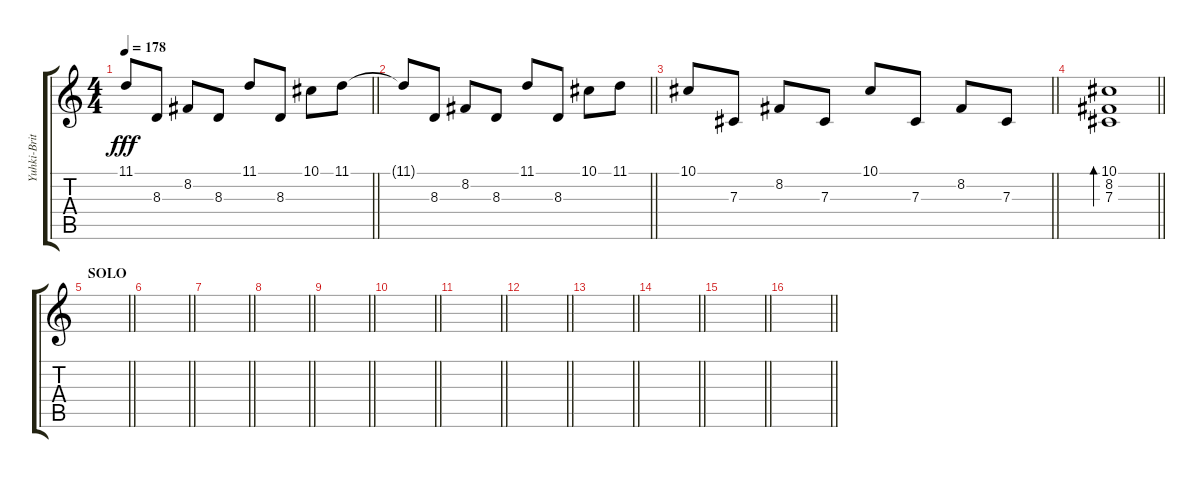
\track ("Yuhki-Brite" "Yuhki-Brit") {instrument electricgrandpiano}
\staff {score tabs}
\tuning (Eb4 Bb3 Gb3 Db3 Ab2 Eb2) {hide}
\ts (4 4)
\tempo 178
\clef g2
\barLineRight lightlight
\ks c
11.1.8{dy fff} 8.3.8 8.2.8 8.3.8 11.1.8 8.3.8 10.1.8 11.1.8 |
\barLineRight lightlight
11.1{t}.8 8.3.8 8.2.8 8.3.8 11.1.8 8.3.8 10.1.8 11.1.8 |
\barLineRight lightlight
10.1.8 7.3.8 8.2.8 7.3.8 10.1.8 7.3.8 8.2.8 7.3.8 |
\barLineRight lightlight
(10.1 8.2 7.3).1{bd 480} |
\section ("" "SOLO")
\barLineRight lightlight
|
\barLineRight lightlight
|
\barLineRight lightlight
|
\barLineRight lightlight
|
\barLineRight lightlight
|
\barLineRight lightlight
|
\barLineRight lightlight
|
\barLineRight lightlight
|
\barLineRight lightlight
|
\barLineRight lightlight
|
\barLineRight lightlight
|
\barLineRight lightlight
